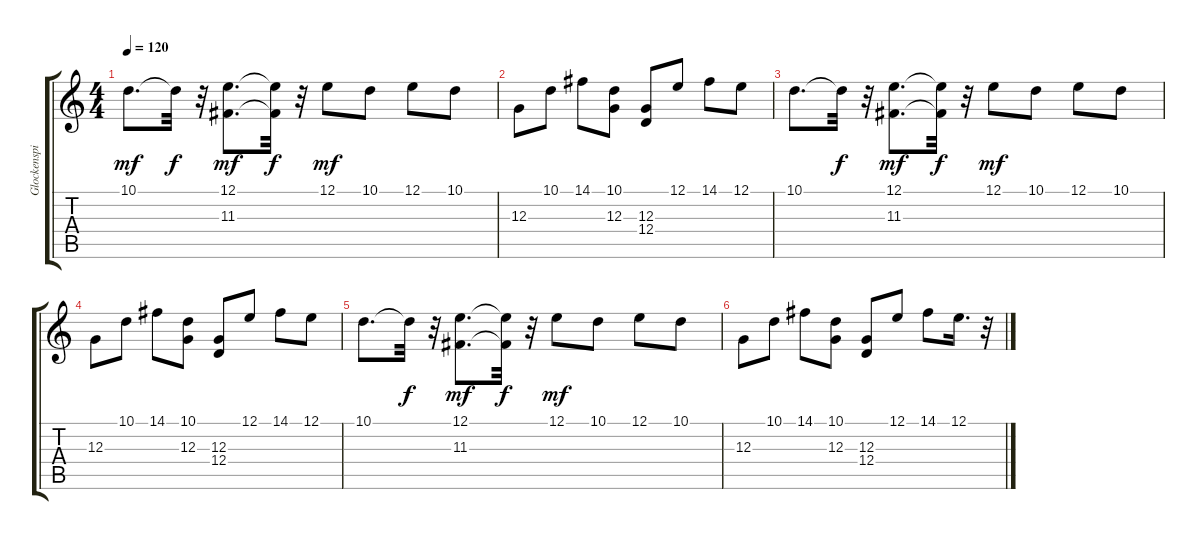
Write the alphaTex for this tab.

\track ("Glockenspiel 1" "Glockenspi") {instrument glockenspiel}
\staff {score tabs}
\tuning (E4 B3 G3 D3 A2 E2) {hide}
\ts (4 4)
\tempo 120
\clef g2
\ks c
10.1.8{d dy mf} 10.1{t}.32{dy f} r.32 (12.1 11.3).8{d dy mf} (12.1{t} 11.3{t}).32{dy f} r.32 12.1.8{dy mf} 10.1.8 12.1.8 10.1.8 |
12.3.8 10.1.8 14.1.8 (10.1 12.3).8 (12.3 12.4).8 12.1.8 14.1.8 12.1.8 |
10.1.8{d} 10.1{t}.32{dy f} r.32 (12.1 11.3).8{d dy mf} (12.1{t} 11.3{t}).32{dy f} r.32 12.1.8{dy mf} 10.1.8 12.1.8 10.1.8 |
12.3.8 10.1.8 14.1.8 (10.1 12.3).8 (12.3 12.4).8 12.1.8 14.1.8 12.1.8 |
10.1.8{d} 10.1{t}.32{dy f} r.32 (12.1 11.3).8{d dy mf} (12.1{t} 11.3{t}).32{dy f} r.32 12.1.8{dy mf} 10.1.8 12.1.8 10.1.8 |
12.3.8 10.1.8 14.1.8 (10.1 12.3).8 (12.3 12.4).8 12.1.8 14.1.8 12.1.16{d} r.32
